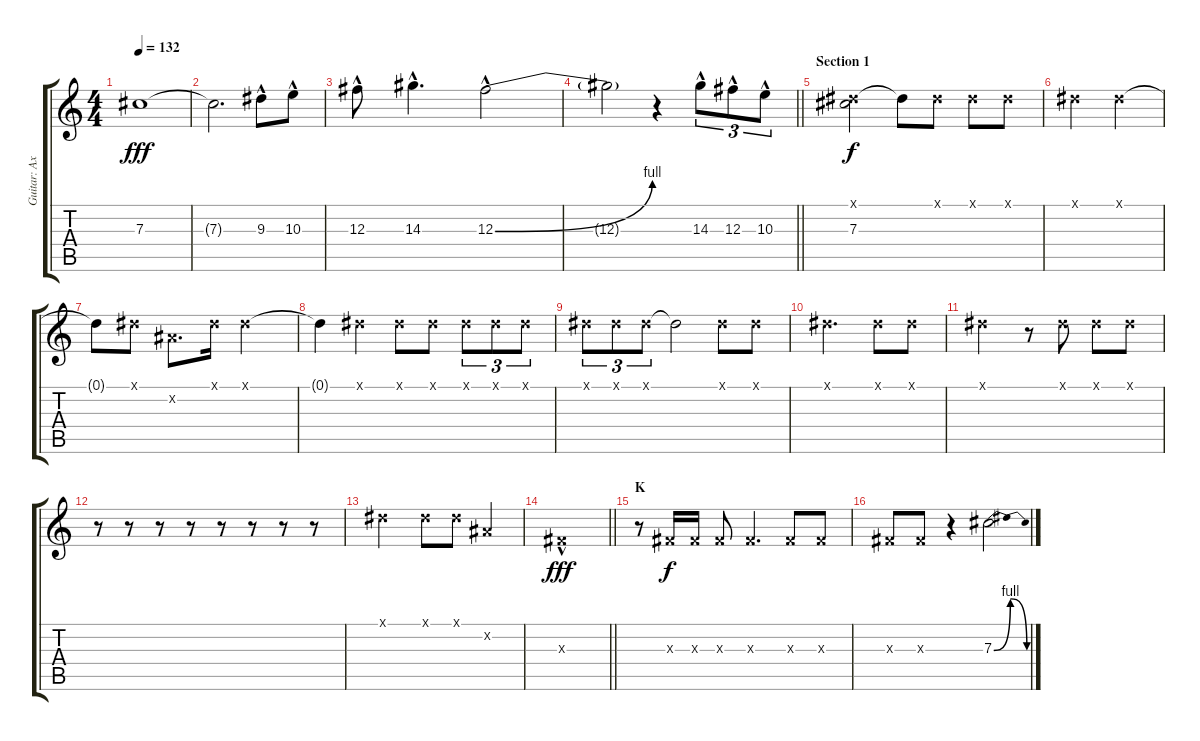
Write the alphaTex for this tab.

\track ("Guitar: Axel" "Guitar: Ax") {instrument overdrivenguitar}
\staff {score tabs}
\tuning (Eb4 Bb3 Gb3 Db3 Ab2 Eb2) {hide}
\ts (4 4)
\tempo 132
\clef g2
\ks c
7.3{t}.1{dy fff} |
7.3{t}.2{d} 9.3{hac}.8 10.3{hac}.8 |
12.3{hac}.8 14.3{hac}.4{d} 12.3{be (bend 0 0 60 4) hac}.2 |
\barLineRight lightlight
12.3{t}.2 r.4 14.3{hac}.8{tu (3 2)} 12.3{hac}.8{tu (3 2)} 10.3{hac}.8{tu (3 2)} |
\section ("" "Section 1")
(0.1{x} 7.3).2{dy f} 0.1{t}.8 0.1{x}.8 0.1{x}.8 0.1{x}.8 |
0.1{x}.2 0.1{x}.2 |
0.1{t}.8 0.1{x}.8 0.2{x}.8{d} 0.1{x}.16 0.1{x}.2 |
0.1{t}.4 0.1{x}.4 0.1{x}.8 0.1{x}.8 0.1{x}.8{tu (3 2)} 0.1{x}.8{tu (3 2)} 0.1{x}.8{tu (3 2)} |
0.1{x}.8{tu (3 2)} 0.1{x}.8{tu (3 2)} 0.1{x}.8{tu (3 2)} 0.1{t}.2 0.1{x}.8 0.1{x}.8 |
0.1{x}.2{d} 0.1{x}.8 0.1{x}.8 |
0.1{x}.2 r.8 0.1{x}.8 0.1{x}.8 0.1{x}.8 |
r.8 r.8 r.8 r.8 r.8 r.8 r.8 r.8 |
0.1{x}.2 0.1{x}.8 0.1{x}.8 0.2{x}.4 |
\barLineRight lightlight
0.3{hac x}.1{dy fff} |
\section ("" "K")
r.8 0.3{x}.16{dy f} 0.3{x}.16 0.3{x}.8 0.3{x}.4{d} 0.3{x}.8 0.3{x}.8 |
0.3{x}.8 0.3{x}.8 r.4 7.3{be (bendrelease 0 0 15 4 45 4 60 0)}.2
